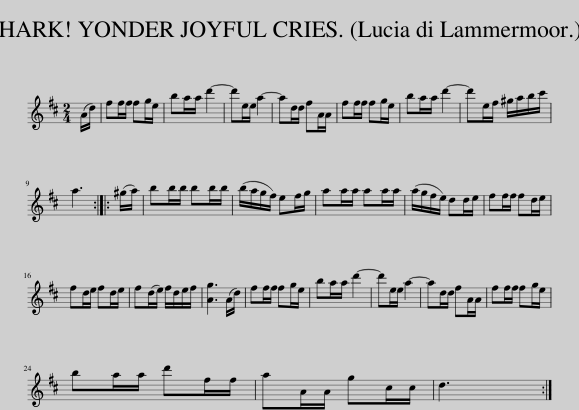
X:1
L:1/8
M:2/4
I:linebreak $
K:D
V:1 treble
V:1
 (A/d/) | ff/f/ fg/e/ | ba/a/ d'2- | d'e/e/ a2- | ad/d/ fA/A/ | %5
 ff/f/ fg/e/ | ba/a/ d'2- | d'e/f/ ^g/a/b/c'/ |$ a3 :: (^g/a/) | %10
 bb/b/ bb/b/ | (b/a/g/f/) ef/g/ | aa/a/ aa/a/ | (a/g/f/e/) dd/e/ | ff/f/ fd/e/ |$ %15
 fd/e/ fd/e/ | f(d/e/) f/d/e/f/ | [Ag]3 (A/d/) | ff/f/ fg/e/ | ba/a/ d'2- | %20
 d'e/e/ a2- | ad/d/ fA/A/ | ff/f/ fg/e/ |$ ba/a/ d'f/f/ | aA/A/ gc/c/ | %25
 d3 :| %26
